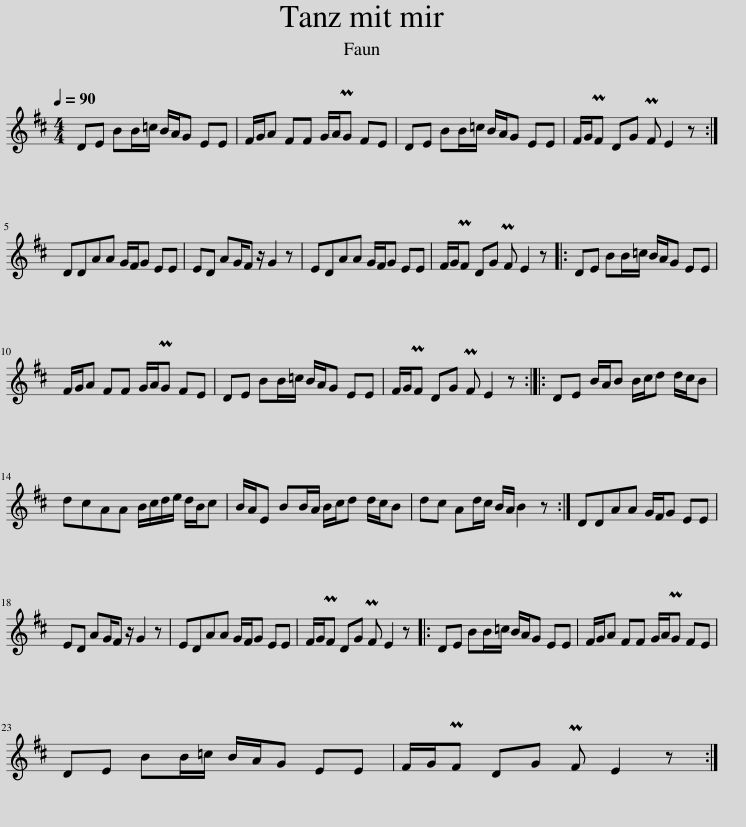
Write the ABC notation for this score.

X:1
L:1/8
Q:1/4=90
M:4/4
I:linebreak $
K:D
V:1 treble
V:1
 DE BB/=c/ B/A/G EE | F/G/A FF G/A/PG FE | DE BB/=c/ B/A/G EE | F/G/PF DG PF E2 z :|$ DDAA G/F/G EE | %5
 ED AG/F z/ G2 z | EDAA G/F/G EE | F/G/PF DG PF E2 z |: DE BB/=c/ B/A/G EE |$ F/G/A FF G/A/PG FE | %10
 DE BB/=c/ B/A/G EE | F/G/PF DG PF E2 z :: DE B/A/B B/c/d d/c/B |$ dcAA B/c/d/e/ d/B/c | B/A/E BB/A/ B/c/d d/c/B | %15
 dc Ad/c/ B/A/ B2 z :| DDAA G/F/G EE |$ ED AG/F z/ G2 z | EDAA G/F/G EE | F/G/PF DG PF E2 z |: %20
 DE BB/=c/ B/A/G EE | F/G/A FF G/A/PG FE |$ DE BB/=c/ B/A/G EE | F/G/PF DG PF E2 z :| %24
